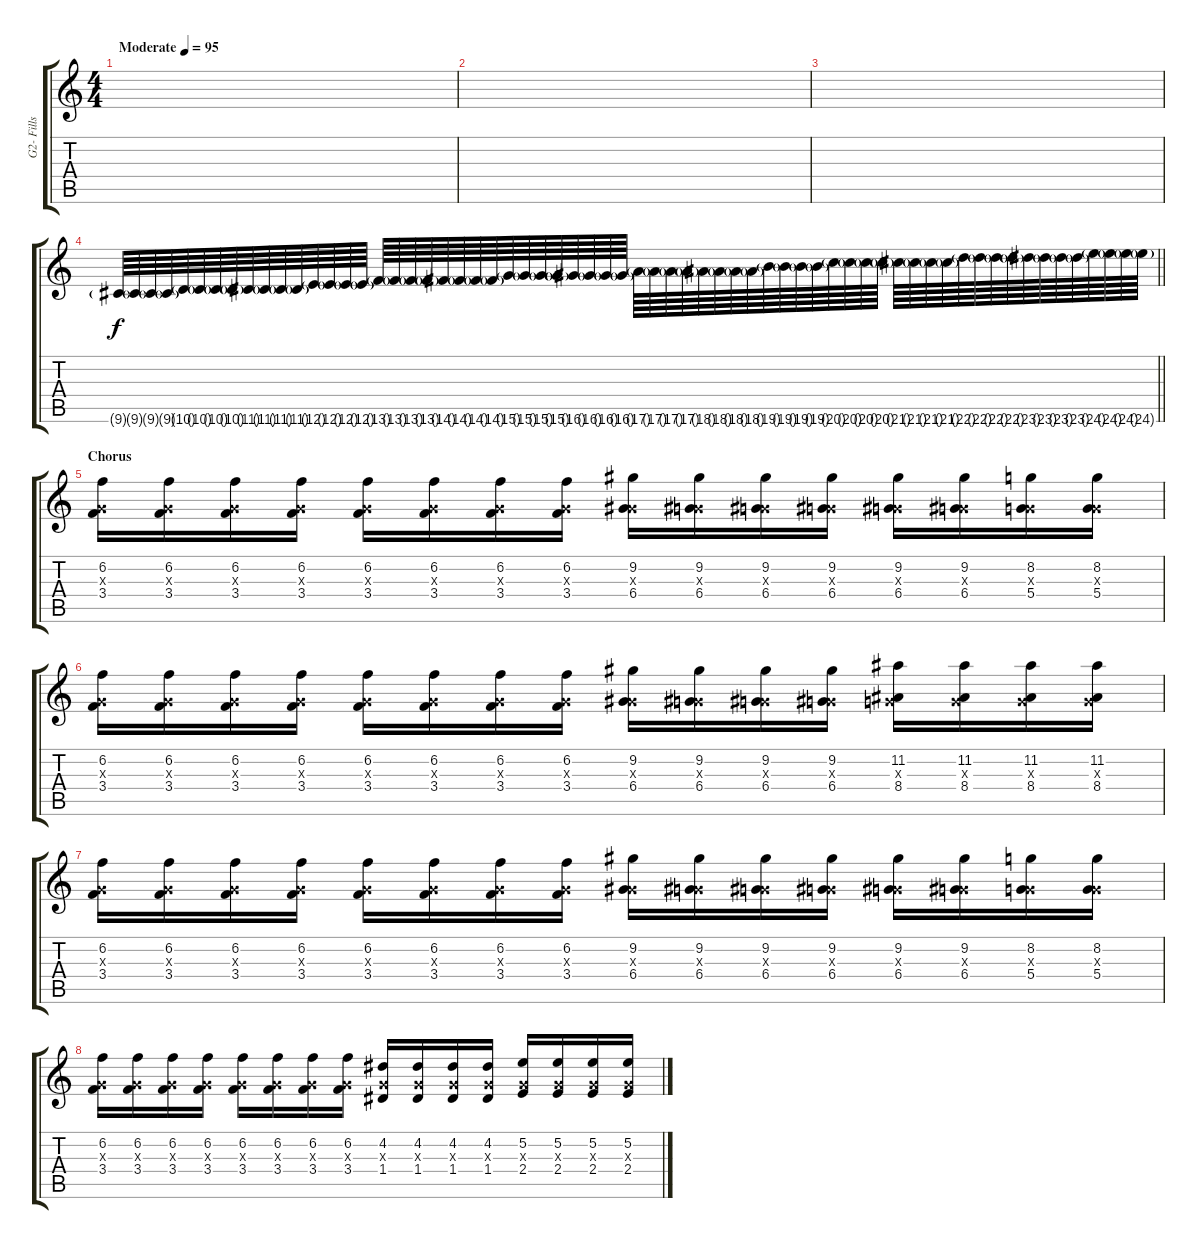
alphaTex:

\track ("G2- Fills Background/Solo" "G2- Fills ") {instrument overdrivenguitar}
\staff {score tabs}
\tuning (E4 B3 G3 D3 A2 E2) {hide}
\ts (4 4)
\tempo (95 "Moderate")
\clef g2
\ks c
|
|
|
\barLineRight lightlight
9.6{g}.64{instrument guitarharmonics} 9.6{g}.64 9.6{g}.64 9.6{g}.64 10.6{g}.64 10.6{g}.64 10.6{g}.64 10.6{g}.64 11.6{g}.64 11.6{g}.64 11.6{g}.64 11.6{g}.64 12.6{g}.64 12.6{g}.64 12.6{g}.64 12.6{g}.64 13.6{g}.64 13.6{g}.64 13.6{g}.64 13.6{g}.64 14.6{g}.64 14.6{g}.64 14.6{g}.64 14.6{g}.64 15.6{g}.64 15.6{g}.64 15.6{g}.64 15.6{g}.64 16.6{g}.64 16.6{g}.64 16.6{g}.64 16.6{g}.64 17.6{g}.64 17.6{g}.64 17.6{g}.64 17.6{g}.64 18.6{g}.64 18.6{g}.64 18.6{g}.64 18.6{g}.64 19.6{g}.64 19.6{g}.64 19.6{g}.64 19.6{g}.64 20.6{g}.64 20.6{g}.64 20.6{g}.64 20.6{g}.64 21.6{g}.64 21.6{g}.64 21.6{g}.64 21.6{g}.64 22.6{g}.64 22.6{g}.64 22.6{g}.64 22.6{g}.64 23.6{g}.64 23.6{g}.64 23.6{g}.64 23.6{g}.64 24.6{g}.64 24.6{g}.64 24.6{g}.64 24.6{g}.64 |
\section ("" "Chorus")
(6.2 0.3{x} 3.4).16{dy f instrument distortionguitar} (6.2 0.3{x} 3.4).16 (6.2 0.3{x} 3.4).16 (6.2 0.3{x} 3.4).16 (6.2 0.3{x} 3.4).16 (6.2 0.3{x} 3.4).16 (6.2 0.3{x} 3.4).16 (6.2 0.3{x} 3.4).16 (9.2 0.3{x} 6.4).16 (9.2 0.3{x} 6.4).16 (9.2 0.3{x} 6.4).16 (9.2 0.3{x} 6.4).16 (9.2 0.3{x} 6.4).16 (9.2 0.3{x} 6.4).16 (8.2 0.3{x} 5.4).16 (8.2 0.3{x} 5.4).16 |
(6.2 0.3{x} 3.4).16 (6.2 0.3{x} 3.4).16 (6.2 0.3{x} 3.4).16 (6.2 0.3{x} 3.4).16 (6.2 0.3{x} 3.4).16 (6.2 0.3{x} 3.4).16 (6.2 0.3{x} 3.4).16 (6.2 0.3{x} 3.4).16 (9.2 0.3{x} 6.4).16 (9.2 0.3{x} 6.4).16 (9.2 0.3{x} 6.4).16 (9.2 0.3{x} 6.4).16 (11.2 0.3{x} 8.4).16 (11.2 0.3{x} 8.4).16 (11.2 0.3{x} 8.4).16 (11.2 0.3{x} 8.4).16 |
(6.2 0.3{x} 3.4).16 (6.2 0.3{x} 3.4).16 (6.2 0.3{x} 3.4).16 (6.2 0.3{x} 3.4).16 (6.2 0.3{x} 3.4).16 (6.2 0.3{x} 3.4).16 (6.2 0.3{x} 3.4).16 (6.2 0.3{x} 3.4).16 (9.2 0.3{x} 6.4).16 (9.2 0.3{x} 6.4).16 (9.2 0.3{x} 6.4).16 (9.2 0.3{x} 6.4).16 (9.2 0.3{x} 6.4).16 (9.2 0.3{x} 6.4).16 (8.2 0.3{x} 5.4).16 (8.2 0.3{x} 5.4).16 |
(6.2 0.3{x} 3.4).16 (6.2 0.3{x} 3.4).16 (6.2 0.3{x} 3.4).16 (6.2 0.3{x} 3.4).16 (6.2 0.3{x} 3.4).16 (6.2 0.3{x} 3.4).16 (6.2 0.3{x} 3.4).16 (6.2 0.3{x} 3.4).16 (4.2 0.3{x} 1.4).16 (4.2 0.3{x} 1.4).16 (4.2 0.3{x} 1.4).16 (4.2 0.3{x} 1.4).16 (5.2 0.3{x} 2.4).16 (5.2 0.3{x} 2.4).16 (5.2 0.3{x} 2.4).16 (5.2 0.3{x} 2.4).16
